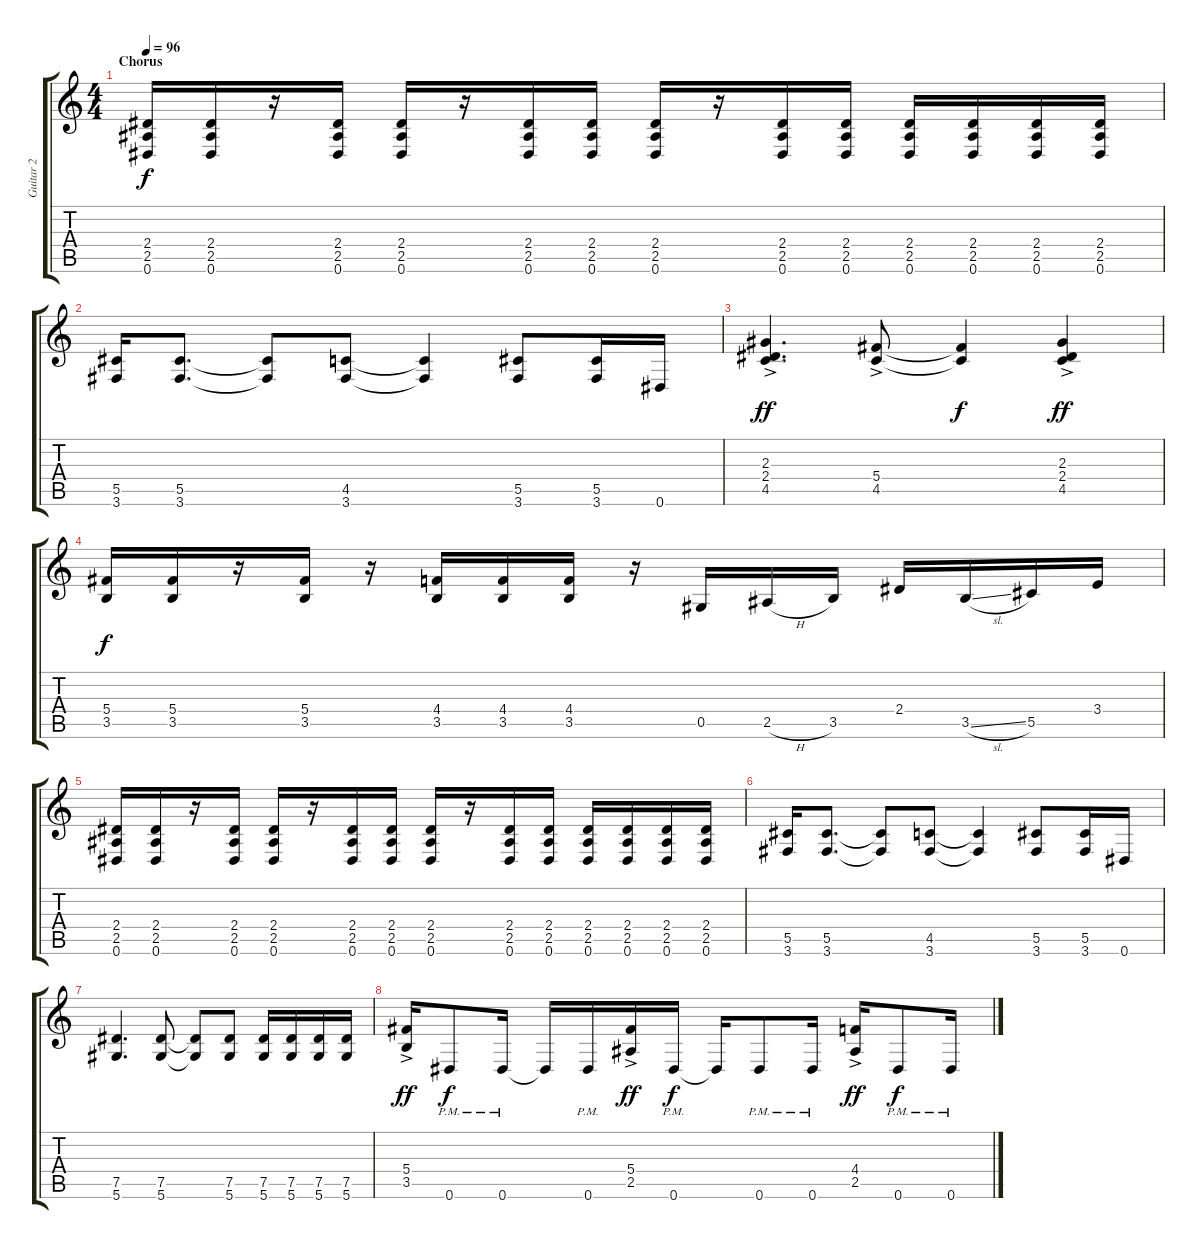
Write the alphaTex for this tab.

\track ("Guitar 2" "Guitar 2") {instrument distortionguitar}
\staff {score tabs}
\tuning (Eb4 Bb3 Gb3 Db3 Ab2 Eb2) {hide}
\ts (4 4)
\section ("" "Chorus")
\tempo 96
\clef g2
\ks c
(2.4 2.5 0.6).16{dy f} (2.4 2.5 0.6).16 r.16 (2.4 2.5 0.6).16 (2.4 2.5 0.6).16 r.16 (2.4 2.5 0.6).16 (2.4 2.5 0.6).16 (2.4 2.5 0.6).16 r.16 (2.4 2.5 0.6).16 (2.4 2.5 0.6).16 (2.4 2.5 0.6).16 (2.4 2.5 0.6).16 (2.4 2.5 0.6).16 (2.4 2.5 0.6).16 |
(5.5 3.6).16 (5.5 3.6).8{d} (5.5{t} 3.6{t}).8 (4.5 3.6).8 (4.5{t} 3.6{t}).4 (5.5 3.6).8 (5.5 3.6).16 0.6.16 |
(2.3{ac} 2.4{ac} 4.5{ac}).4{d dy ff} (5.4{ac} 4.5{ac}).8 (5.4{t} 4.5{t}).4{dy f} (2.3{ac} 2.4{ac} 4.5{ac}).4{dy ff} |
(5.4 3.5).16{dy f} (5.4 3.5).16 r.16 (5.4 3.5).16 r.16 (4.4 3.5).16 (4.4 3.5).16 (4.4 3.5).16 r.16 0.5.16 2.5{h}.16 3.5.16 2.4.16 3.5{sl}.16 5.5.16 3.4.16 |
(2.4 2.5 0.6).16 (2.4 2.5 0.6).16 r.16 (2.4 2.5 0.6).16 (2.4 2.5 0.6).16 r.16 (2.4 2.5 0.6).16 (2.4 2.5 0.6).16 (2.4 2.5 0.6).16 r.16 (2.4 2.5 0.6).16 (2.4 2.5 0.6).16 (2.4 2.5 0.6).16 (2.4 2.5 0.6).16 (2.4 2.5 0.6).16 (2.4 2.5 0.6).16 |
(5.5 3.6).16 (5.5 3.6).8{d} (5.5{t} 3.6{t}).8 (4.5 3.6).8 (4.5{t} 3.6{t}).4 (5.5 3.6).8 (5.5 3.6).16 0.6.16 |
(7.5 5.6).4{d} (7.5 5.6).8 (7.5{t} 5.6{t}).8 (7.5 5.6).8 (7.5 5.6).16 (7.5 5.6).16 (7.5 5.6).16 (7.5 5.6).16 |
(5.4{ac} 3.5{ac}).16{dy ff} 0.6{pm}.8{dy f} 0.6{pm}.16 0.6{t}.16 0.6{pm}.16 (5.4{ac} 2.5{ac}).16{dy ff} 0.6{pm}.16{dy f} 0.6{t}.16 0.6{pm}.8 0.6{pm}.16 (4.4{ac} 2.5{ac}).16{dy ff} 0.6{pm}.8{dy f} 0.6{pm}.16
